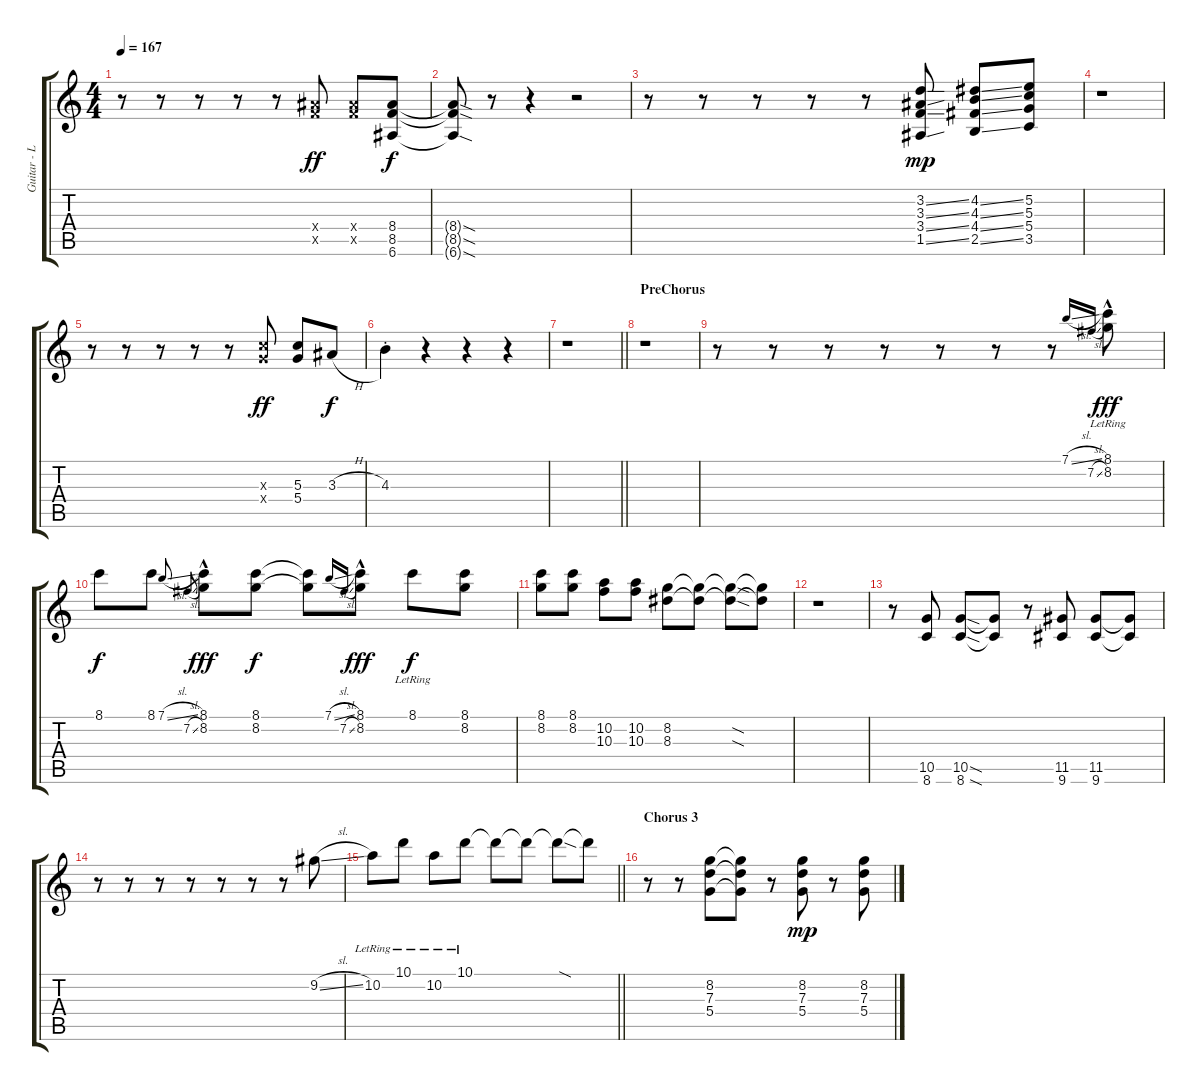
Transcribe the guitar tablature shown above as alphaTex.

\track ("Guitar - Lead 1" "Guitar - L") {instrument distortionguitar}
\staff {score tabs}
\tuning (E4 B3 G3 D3 A2 E2) {hide}
\ts (4 4)
\tempo 167
\clef g2
\ks aminor
r.8{dy f} r.8 r.8 r.8 r.8 (8.4{x} 8.5{x}).8{dy ff} (8.4{x} 8.5{x}).8 (8.4 8.5 6.6).8{dy f} |
(8.4{sod t} 8.5{sod t} 6.6{sod t}).8 r.8 r.4 r.2 |
r.8 r.8 r.8 r.8 r.8 (3.2{ss} 3.3{ss} 3.4{ss} 1.5{ss}).8{dy mp} (4.2{ss} 4.3{ss} 4.4{ss} 2.5{ss}).8 (5.2 5.3 5.4 3.5).8 |
r.1 |
r.8 r.8 r.8 r.8 r.8 (5.3{x} 5.4{x}).8{dy ff} (5.3 5.4).8 3.3{h}.8{dy f} |
4.3{st}.4 r.4 r.4 r.4 |
\barLineRight lightlight
r.1 |
\section ("" "PreChorus")
r.1 |
r.8 r.8 r.8 r.8 r.8 r.8 r.8 7.1{sl}.16{gr onbeat} 7.2{sl}.16{gr onbeat} (8.1{hac lr} 8.2{hac lr}).8{dy fff} |
8.1.8{dy f} 8.1.8 7.1{sl}.16{gr onbeat} 7.2{sl}.16{gr} (8.1{hac} 8.2{hac}).8{dy fff} (8.1 8.2).8{dy f} (8.1{t} 8.2{t}).8 7.1{sl}.16{gr onbeat} 7.2{sl}.16{gr onbeat} (8.1{hac} 8.2{hac}).8{dy fff} 8.1{lr}.8{dy f} (8.1 8.2).8 |
(8.1 8.2).8 (8.1 8.2).8 (10.2 10.3).8 (10.2 10.3).8 (8.2 8.3).8 (8.2{t} 8.3{t}).8 (8.2{sod t} 8.3{sod t}).8 (8.2{t} 8.3{t}).8 |
r.1 |
r.8 (10.5 8.6).8 (10.5{sod} 8.6{sod}).8 (10.5{t} 8.6{t}).8 r.8 (11.5 9.6).8 (11.5 9.6).8 (11.5{t} 9.6{t}).8 |
r.8 r.8 r.8 r.8 r.8 r.8 r.8 9.2{sl}.8 |
\barLineRight lightlight
10.2{lr}.8 10.1{lr}.8 10.2{lr}.8 10.1{lr}.8 10.1{t}.8 10.1{t}.8 10.1{sod t}.8 10.1{t}.8 |
\section ("" "Chorus 3")
r.8 r.8 (8.2 7.3 5.4).8 (8.2{t} 7.3{t} 5.4{t}).8 r.8 (8.2 7.3 5.4).8{dy mp} r.8 (8.2 7.3 5.4).8
